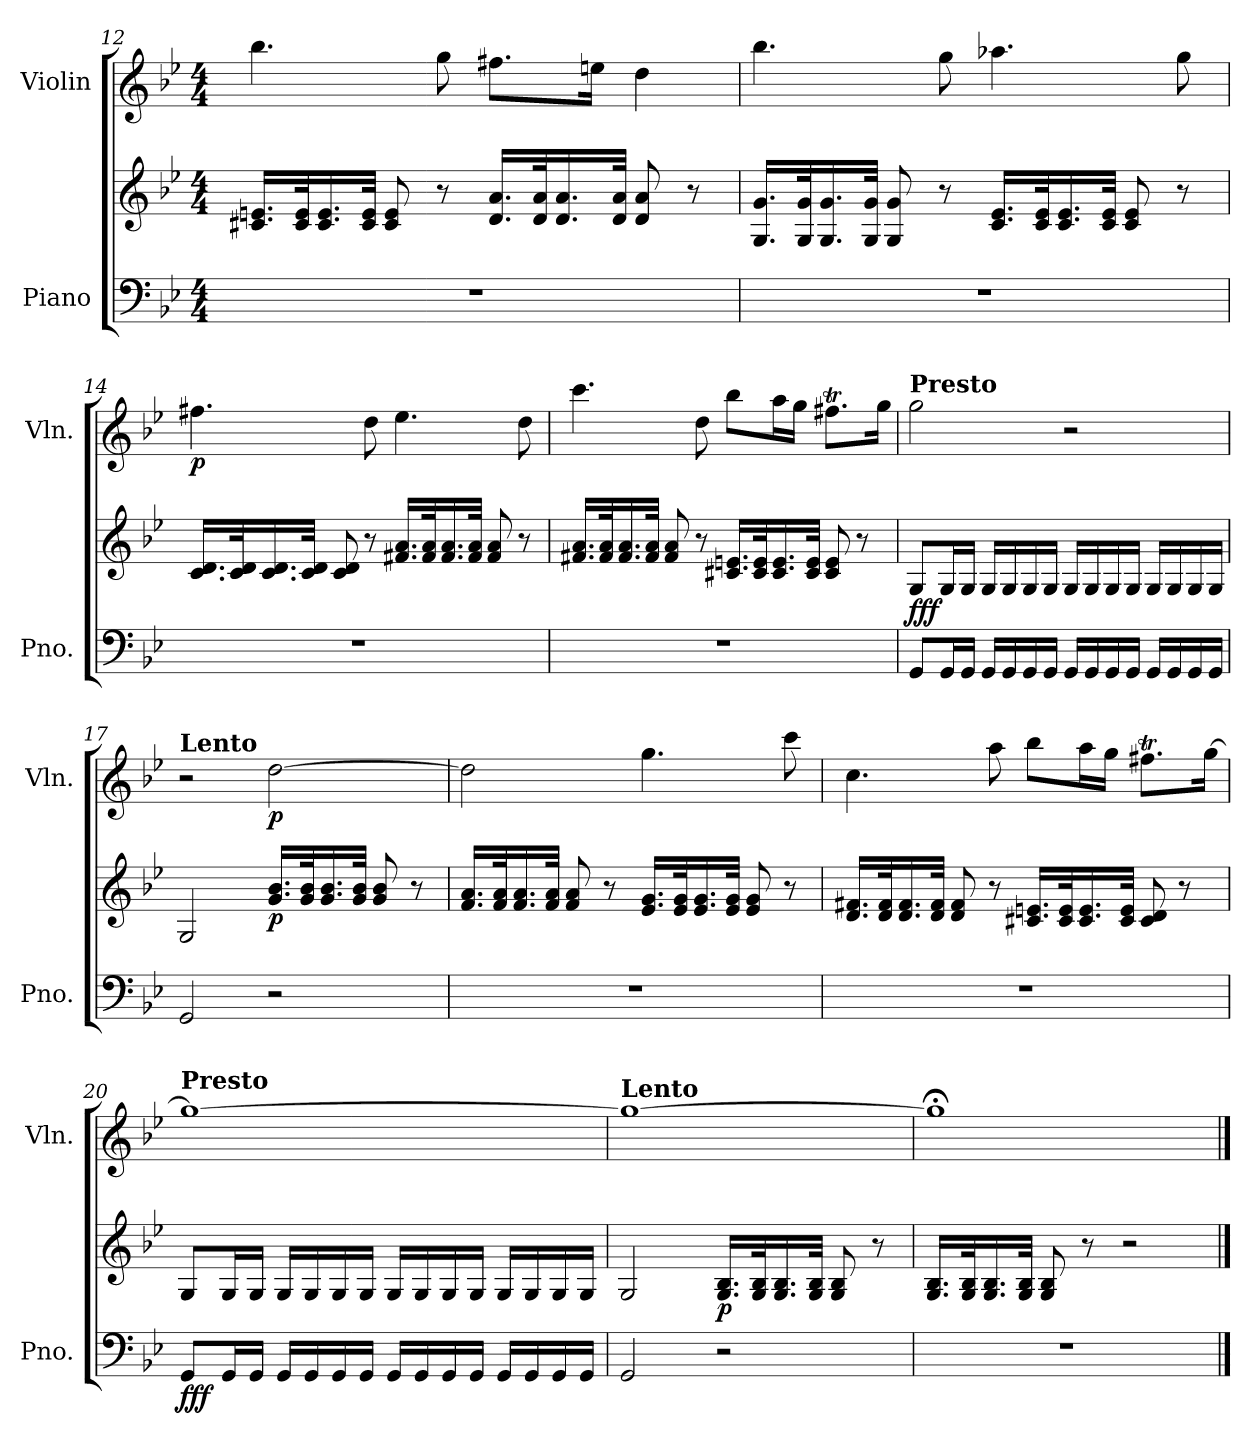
**kern	**kern	**dynam	**kern	**dynam
*part2	*part2	*part2	*part1	*part1
*staff3	*staff2	*staff2/3	*staff1	*staff1
*I"Piano	*	*	*I"Violin	*
*I'Pno.	*	*	*I'Vln.	*
*clefF4	*clefG2	*	*clefG2	*
*k[b-e-]	*k[b-e-]	*	*k[b-e-]	*
*M4/4	*M4/4	*	*M4/4	*
=12	=12	=12	=12	=12
1r	16.c#X/ 16.en/LL	.	4.bb-\	.
.	32c#/ 32e/K	.	.	.
.	16.c#/ 16.e/	.	.	.
.	32c#/ 32e/JJk	.	.	.
.	8c#/ 8e/	.	.	.
.	8r	.	8gg\	.
.	16.d/ 16.a/LL	.	8.ff#X\L	.
.	32d/ 32a/K	.	.	.
.	16.d/ 16.a/	.	.	.
.	.	.	16een\Jk	.
.	32d/ 32a/JJk	.	.	.
.	8d/ 8a/	.	4dd\	.
.	8r	.	.	.
!!LO:LB:g=z
=13	=13	=13	=13	=13
1r	16.G/ 16.g/LL	.	4.bb-\	.
.	32G/ 32g/K	.	.	.
.	16.G/ 16.g/	.	.	.
.	32G/ 32g/JJk	.	.	.
.	8G/ 8g/	.	.	.
.	8r	.	8gg\	.
.	16.c/ 16.e-/LL	.	4.aa-X\	.
.	32c/ 32e-/K	.	.	.
.	16.c/ 16.e-/	.	.	.
.	32c/ 32e-/JJk	.	.	.
.	8c/ 8e-/	.	.	.
.	8r	.	8gg\	.
=14	=14	=14	=14	=14
!	!	!	!	!LO:DY:b
1r	16.c/ 16.d/LL	.	4.ff#X\	p
.	32c/ 32d/K	.	.	.
.	16.c/ 16.d/	.	.	.
.	32c/ 32d/JJk	.	.	.
.	8c/ 8d/	.	.	.
.	8r	.	8dd\	.
.	16.f#X/ 16.a/LL	.	4.ee-\	.
.	32f#/ 32a/K	.	.	.
.	16.f#/ 16.a/	.	.	.
.	32f#/ 32a/JJk	.	.	.
.	8f#/ 8a/	.	.	.
.	8r	.	8dd\	.
!!LO:LB:g=z
=15	=15	=15	=15	=15
1r	16.f#X/ 16.a/LL	.	4.ccc\	.
.	32f#/ 32a/K	.	.	.
.	16.f#/ 16.a/	.	.	.
.	32f#/ 32a/JJk	.	.	.
.	8f#/ 8a/	.	.	.
.	8r	.	8dd\	.
.	16.c#X/ 16.en/LL	.	8bb-\L	.
.	32c#/ 32e/K	.	.	.
.	16.c#/ 16.e/	.	16aa\L	.
.	.	.	16gg\JJ	.
.	32c#/ 32e/JJk	.	.	.
.	8c#/ 8e/	.	8.ff#Xt\L	.
.	8r	.	.	.
.	.	.	16gg\Jk	.
=16	=16	=16	=16	=16
!	!	!	!LO:TX:a:B:t=Presto	!
!	!	!LO:DY:b	!	!
8GG/L	8G/L	fff	2gg\	.
16GG/L	16G/L	.	.	.
16GG/JJ	16G/JJ	.	.	.
16GG/LL	16G/LL	.	.	.
16GG/	16G/	.	.	.
16GG/	16G/	.	.	.
16GG/JJ	16G/JJ	.	.	.
16GG/LL	16G/LL	.	2r	.
16GG/	16G/	.	.	.
16GG/	16G/	.	.	.
16GG/JJ	16G/JJ	.	.	.
16GG/LL	16G/LL	.	.	.
16GG/	16G/	.	.	.
16GG/	16G/	.	.	.
16GG/JJ	16G/JJ	.	.	.
!!LO:PB:g=z
=17	=17	=17	=17	=17
!	!	!	!LO:TX:a:B:t=Lento	!
2GG/	2G/	.	2r	.
!	!	!LO:DY:b	!	!LO:DY:b
2r	16.g/ 16.b-/LL	p	[2dd\	p
.	32g/ 32b-/K	.	.	.
.	16.g/ 16.b-/	.	.	.
.	32g/ 32b-/JJk	.	.	.
.	8g/ 8b-/	.	.	.
.	8r	.	.	.
=18	=18	=18	=18	=18
1r	16.f/ 16.a/LL	.	2dd\]	.
.	32f/ 32a/K	.	.	.
.	16.f/ 16.a/	.	.	.
.	32f/ 32a/JJk	.	.	.
.	8f/ 8a/	.	.	.
.	8r	.	.	.
.	16.e-/ 16.g/LL	.	4.gg\	.
.	32e-/ 32g/K	.	.	.
.	16.e-/ 16.g/	.	.	.
.	32e-/ 32g/JJk	.	.	.
.	8e-/ 8g/	.	.	.
.	8r	.	8ccc\	.
=19	=19	=19	=19	=19
1r	16.d/ 16.f#X/LL	.	4.cc\	.
.	32d/ 32f#/K	.	.	.
.	16.d/ 16.f#/	.	.	.
.	32d/ 32f#/JJk	.	.	.
.	8d/ 8f#/	.	.	.
.	8r	.	8aa\	.
.	16.c#X/ 16.en/LL	.	8bb-\L	.
.	32c#/ 32e/K	.	.	.
.	16.c#/ 16.e/	.	16aa\L	.
.	.	.	16gg\JJ	.
.	32c#/ 32e/JJk	.	.	.
.	8c#/ 8d/	.	8.ff#Xt\L	.
.	8r	.	.	.
.	.	.	[16gg\Jk	.
!!LO:LB:g=z
=20	=20	=20	=20	=20
!	!	!	!LO:TX:a:B:t=Presto	!
!	!	!LO:DY:b=2	!	!
8GG/L	8G/L	fff	1gg_	.
16GG/L	16G/L	.	.	.
16GG/JJ	16G/JJ	.	.	.
16GG/LL	16G/LL	.	.	.
16GG/	16G/	.	.	.
16GG/	16G/	.	.	.
16GG/JJ	16G/JJ	.	.	.
16GG/LL	16G/LL	.	.	.
16GG/	16G/	.	.	.
16GG/	16G/	.	.	.
16GG/JJ	16G/JJ	.	.	.
16GG/LL	16G/LL	.	.	.
16GG/	16G/	.	.	.
16GG/	16G/	.	.	.
16GG/JJ	16G/JJ	.	.	.
=21	=21	=21	=21	=21
!	!	!	!LO:TX:a:B:t=Lento	!
2GG/	2G/	.	1gg_	.
!	!	!LO:DY:b	!	!
2r	16.G/ 16.B-/LL	p	.	.
.	32G/ 32B-/K	.	.	.
.	16.G/ 16.B-/	.	.	.
.	32G/ 32B-/JJk	.	.	.
.	8G/ 8B-/	.	.	.
.	8r	.	.	.
=22	=22	=22	=22	=22
1r	16.G/ 16.B-/LL	.	1gg;<]	.
.	32G/ 32B-/K	.	.	.
.	16.G/ 16.B-/	.	.	.
.	32G/ 32B-/JJk	.	.	.
.	8G/ 8B-/	.	.	.
.	8r	.	.	.
.	2r	.	.	.
==	==	==	==	==
*-	*-	*-	*-	*-
